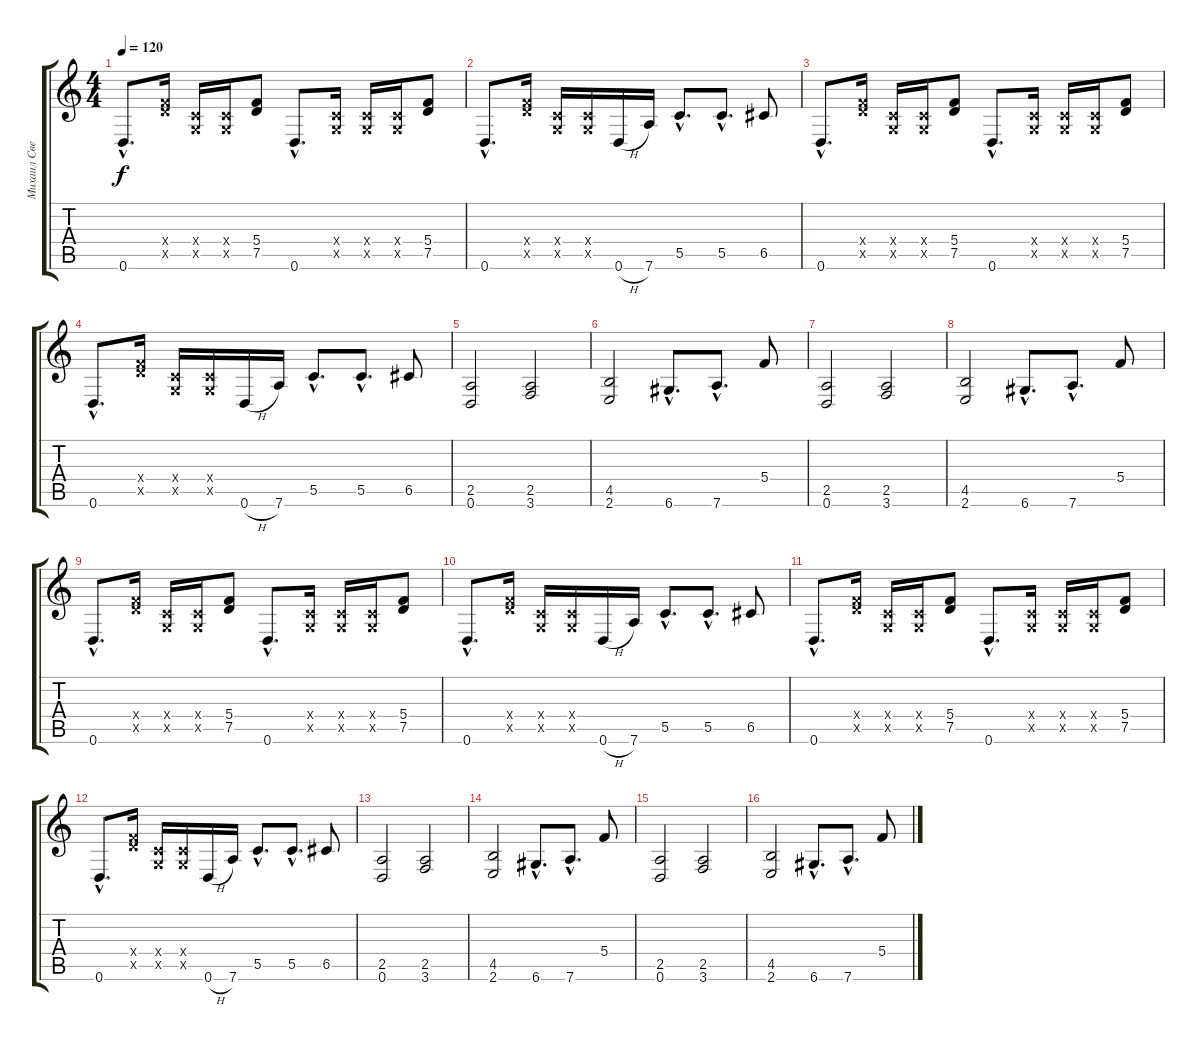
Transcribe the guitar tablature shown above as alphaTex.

\track ("Михаил Светлов" "Михаил Све") {instrument distortionguitar}
\staff {score tabs}
\tuning (D4 A3 F3 C3 G2 D2) {hide}
\ts (4 4)
\tempo 120
\clef g2
\ks c
0.6{hac}.8{d dy f} (5.4{x} 7.5{x}).16 (0.4{x} 0.5{x}).16 (0.4{x} 0.5{x}).16 (5.4 7.5).8 0.6{hac}.8{d} (0.4{x} 0.5{x}).16 (0.4{x} 0.5{x}).16 (0.4{x} 0.5{x}).16 (5.4 7.5).8 |
0.6{hac}.8{d} (5.4{x} 7.5{x}).16 (0.4{x} 0.5{x}).16 (0.4{x} 0.5{x}).16 0.6{h}.16 7.6.16 5.5{hac}.8{d} 5.5{hac}.8{d} 6.5.8 |
0.6{hac}.8{d} (5.4{x} 7.5{x}).16 (0.4{x} 0.5{x}).16 (0.4{x} 0.5{x}).16 (5.4 7.5).8 0.6{hac}.8{d} (0.4{x} 0.5{x}).16 (0.4{x} 0.5{x}).16 (0.4{x} 0.5{x}).16 (5.4 7.5).8 |
0.6{hac}.8{d} (5.4{x} 7.5{x}).16 (0.4{x} 0.5{x}).16 (0.4{x} 0.5{x}).16 0.6{h}.16 7.6.16 5.5{hac}.8{d} 5.5{hac}.8{d} 6.5.8 |
(2.5 0.6).2 (2.5 3.6).2 |
(4.5 2.6).2 6.6{hac}.8{d} 7.6{hac}.8{d} 5.4.8 |
(2.5 0.6).2 (2.5 3.6).2 |
(4.5 2.6).2 6.6{hac}.8{d} 7.6{hac}.8{d} 5.4.8 |
0.6{hac}.8{d} (5.4{x} 7.5{x}).16 (0.4{x} 0.5{x}).16 (0.4{x} 0.5{x}).16 (5.4 7.5).8 0.6{hac}.8{d} (0.4{x} 0.5{x}).16 (0.4{x} 0.5{x}).16 (0.4{x} 0.5{x}).16 (5.4 7.5).8 |
0.6{hac}.8{d} (5.4{x} 7.5{x}).16 (0.4{x} 0.5{x}).16 (0.4{x} 0.5{x}).16 0.6{h}.16 7.6.16 5.5{hac}.8{d} 5.5{hac}.8{d} 6.5.8 |
0.6{hac}.8{d} (5.4{x} 7.5{x}).16 (0.4{x} 0.5{x}).16 (0.4{x} 0.5{x}).16 (5.4 7.5).8 0.6{hac}.8{d} (0.4{x} 0.5{x}).16 (0.4{x} 0.5{x}).16 (0.4{x} 0.5{x}).16 (5.4 7.5).8 |
0.6{hac}.8{d} (5.4{x} 7.5{x}).16 (0.4{x} 0.5{x}).16 (0.4{x} 0.5{x}).16 0.6{h}.16 7.6.16 5.5{hac}.8{d} 5.5{hac}.8{d} 6.5.8 |
(2.5 0.6).2 (2.5 3.6).2 |
(4.5 2.6).2 6.6{hac}.8{d} 7.6{hac}.8{d} 5.4.8 |
(2.5 0.6).2 (2.5 3.6).2 |
(4.5 2.6).2 6.6{hac}.8{d} 7.6{hac}.8{d} 5.4.8
